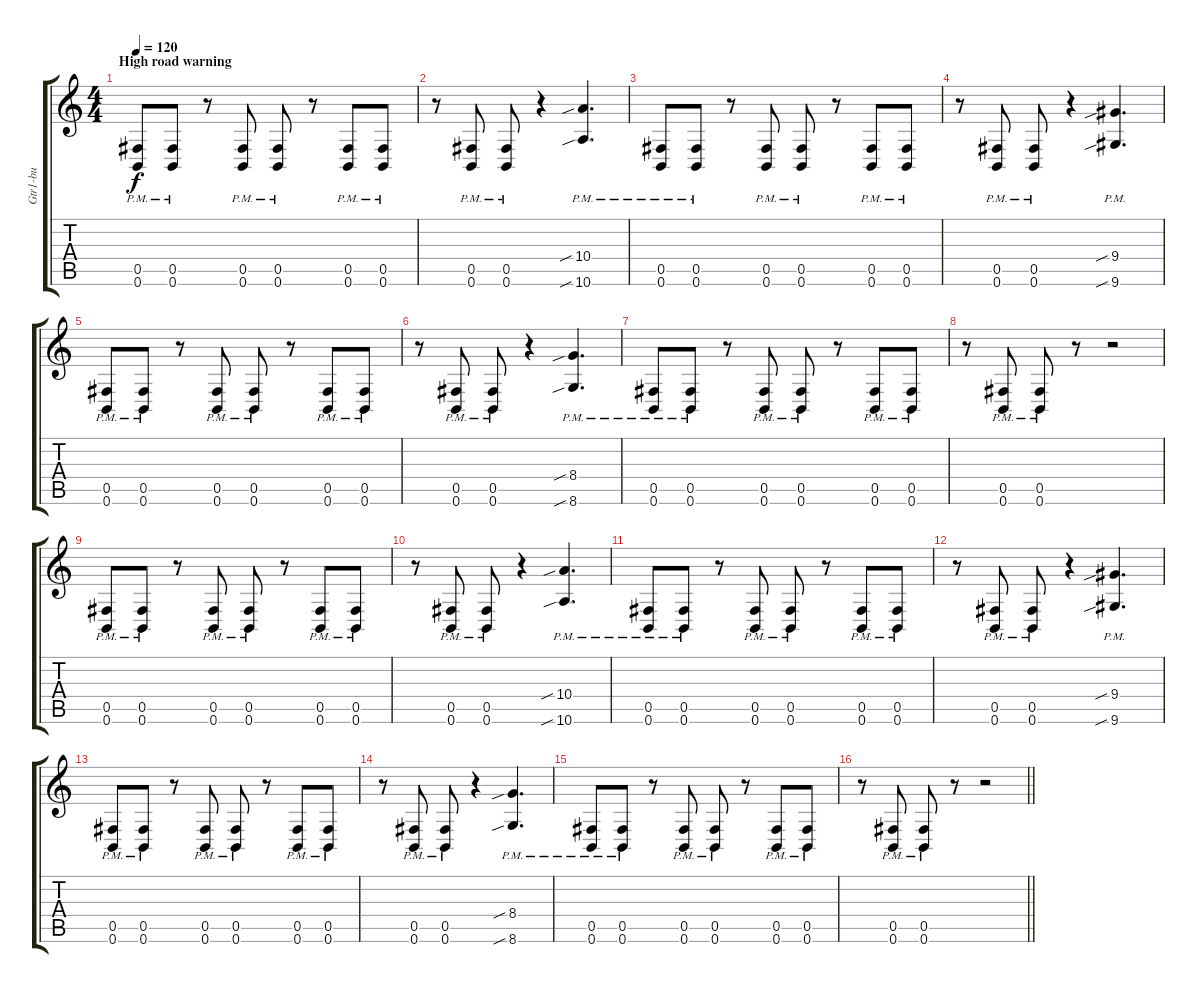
\track ("Gtr1-bu" "Gtr1-bu") {mute instrument acousticguitarsteel}
\staff {score tabs}
\tuning (Eb4 B3 Gb3 B2 Gb2 B1) {hide}
\ts (4 4)
\section ("" "High road warning")
\tempo 120
\clef g2
\ks c
(0.5{pm} 0.6).8{dy f} (0.5{pm} 0.6).8 r.8 (0.5{pm} 0.6).8 (0.5{pm} 0.6).8 r.8 (0.5{pm} 0.6).8 (0.5{pm} 0.6).8 |
r.8 (0.5{pm} 0.6).8 (0.5{pm} 0.6).8 r.4 (10.4{sib} 10.6{sib pm}).4{d} |
(0.5{pm} 0.6).8 (0.5{pm} 0.6).8 r.8 (0.5{pm} 0.6).8 (0.5{pm} 0.6).8 r.8 (0.5{pm} 0.6).8 (0.5{pm} 0.6).8 |
r.8 (0.5{pm} 0.6).8 (0.5{pm} 0.6).8 r.4 (9.4{sib} 9.6{sib pm}).4{d} |
(0.5{pm} 0.6).8 (0.5{pm} 0.6).8 r.8 (0.5{pm} 0.6).8 (0.5{pm} 0.6).8 r.8 (0.5{pm} 0.6).8 (0.5{pm} 0.6).8 |
r.8 (0.5{pm} 0.6).8 (0.5{pm} 0.6).8 r.4 (8.4{sib} 8.6{sib pm}).4{d} |
(0.5{pm} 0.6).8 (0.5{pm} 0.6).8 r.8 (0.5{pm} 0.6).8 (0.5{pm} 0.6).8 r.8 (0.5{pm} 0.6).8 (0.5{pm} 0.6).8 |
r.8 (0.5{pm} 0.6).8 (0.5{pm} 0.6).8 r.8 r.2 |
(0.5{pm} 0.6).8 (0.5{pm} 0.6).8 r.8 (0.5{pm} 0.6).8 (0.5{pm} 0.6).8 r.8 (0.5{pm} 0.6).8 (0.5{pm} 0.6).8 |
r.8 (0.5{pm} 0.6).8 (0.5{pm} 0.6).8 r.4 (10.4{sib} 10.6{sib pm}).4{d} |
(0.5{pm} 0.6).8 (0.5{pm} 0.6).8 r.8 (0.5{pm} 0.6).8 (0.5{pm} 0.6).8 r.8 (0.5{pm} 0.6).8 (0.5{pm} 0.6).8 |
r.8 (0.5{pm} 0.6).8 (0.5{pm} 0.6).8 r.4 (9.4{sib} 9.6{sib pm}).4{d} |
(0.5{pm} 0.6).8 (0.5{pm} 0.6).8 r.8 (0.5{pm} 0.6).8 (0.5{pm} 0.6).8 r.8 (0.5{pm} 0.6).8 (0.5{pm} 0.6).8 |
r.8 (0.5{pm} 0.6).8 (0.5{pm} 0.6).8 r.4 (8.4{sib} 8.6{sib pm}).4{d} |
(0.5{pm} 0.6).8 (0.5{pm} 0.6).8 r.8 (0.5{pm} 0.6).8 (0.5{pm} 0.6).8 r.8 (0.5{pm} 0.6).8 (0.5{pm} 0.6).8 |
\barLineRight lightlight
r.8 (0.5{pm} 0.6).8 (0.5{pm} 0.6).8 r.8 r.2
